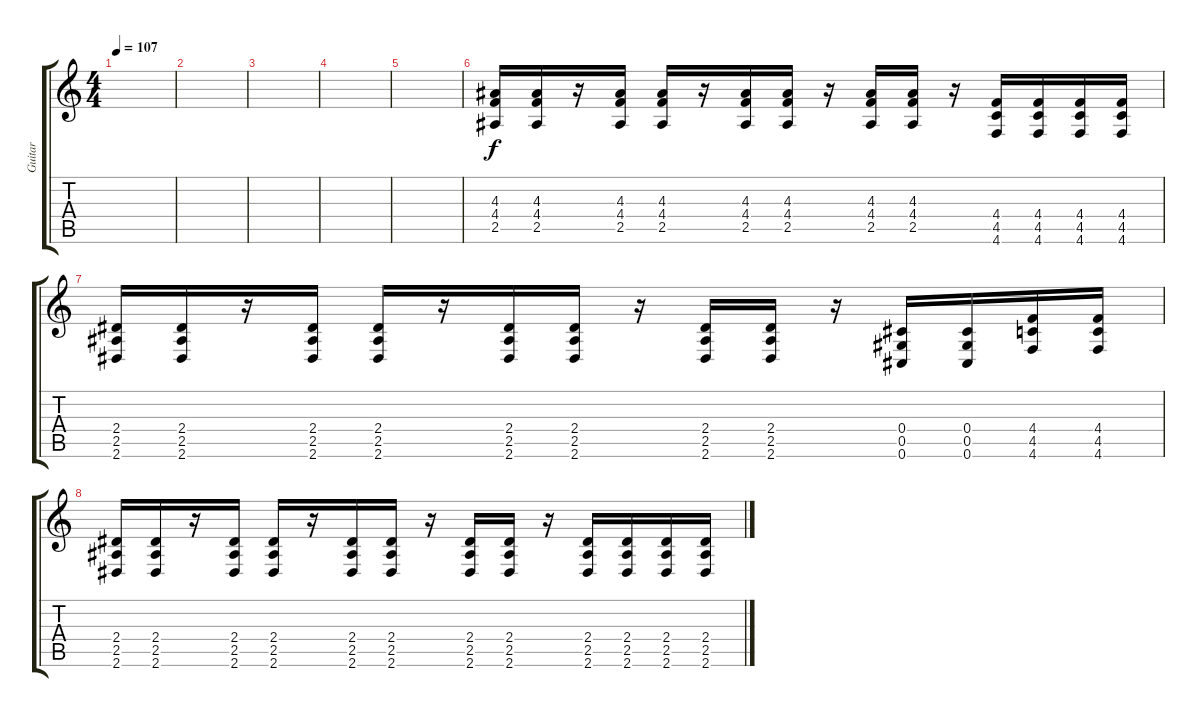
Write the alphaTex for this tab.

\track ("Guitar " "Guitar ") {instrument distortionguitar}
\staff {score tabs}
\tuning (Eb4 Bb3 Gb3 Db3 Ab2 Db2) {hide}
\ts (4 4)
\tempo 107
\clef g2
\ks c
|
|
|
|
|
(4.3 4.4 2.5).16 (4.3 4.4 2.5).16 r.16 (4.3 4.4 2.5).16 (4.3 4.4 2.5).16 r.16 (4.3 4.4 2.5).16 (4.3 4.4 2.5).16 r.16 (4.3 4.4 2.5).16 (4.3 4.4 2.5).16 r.16 (4.4 4.5 4.6).16 (4.4 4.5 4.6).16 (4.4 4.5 4.6).16 (4.4 4.5 4.6).16 |
(2.4 2.5 2.6).16 (2.4 2.5 2.6).16 r.16 (2.4 2.5 2.6).16 (2.4 2.5 2.6).16 r.16 (2.4 2.5 2.6).16 (2.4 2.5 2.6).16 r.16 (2.4 2.5 2.6).16 (2.4 2.5 2.6).16 r.16 (0.4 0.5 0.6).16 (0.4 0.5 0.6).16 (4.4 4.5 4.6).16 (4.4 4.5 4.6).16 |
(2.4 2.5 2.6).16 (2.4 2.5 2.6).16 r.16 (2.4 2.5 2.6).16 (2.4 2.5 2.6).16 r.16 (2.4 2.5 2.6).16 (2.4 2.5 2.6).16 r.16 (2.4 2.5 2.6).16 (2.4 2.5 2.6).16 r.16 (2.4 2.5 2.6).16 (2.4 2.5 2.6).16 (2.4 2.5 2.6).16 (2.4 2.5 2.6).16
